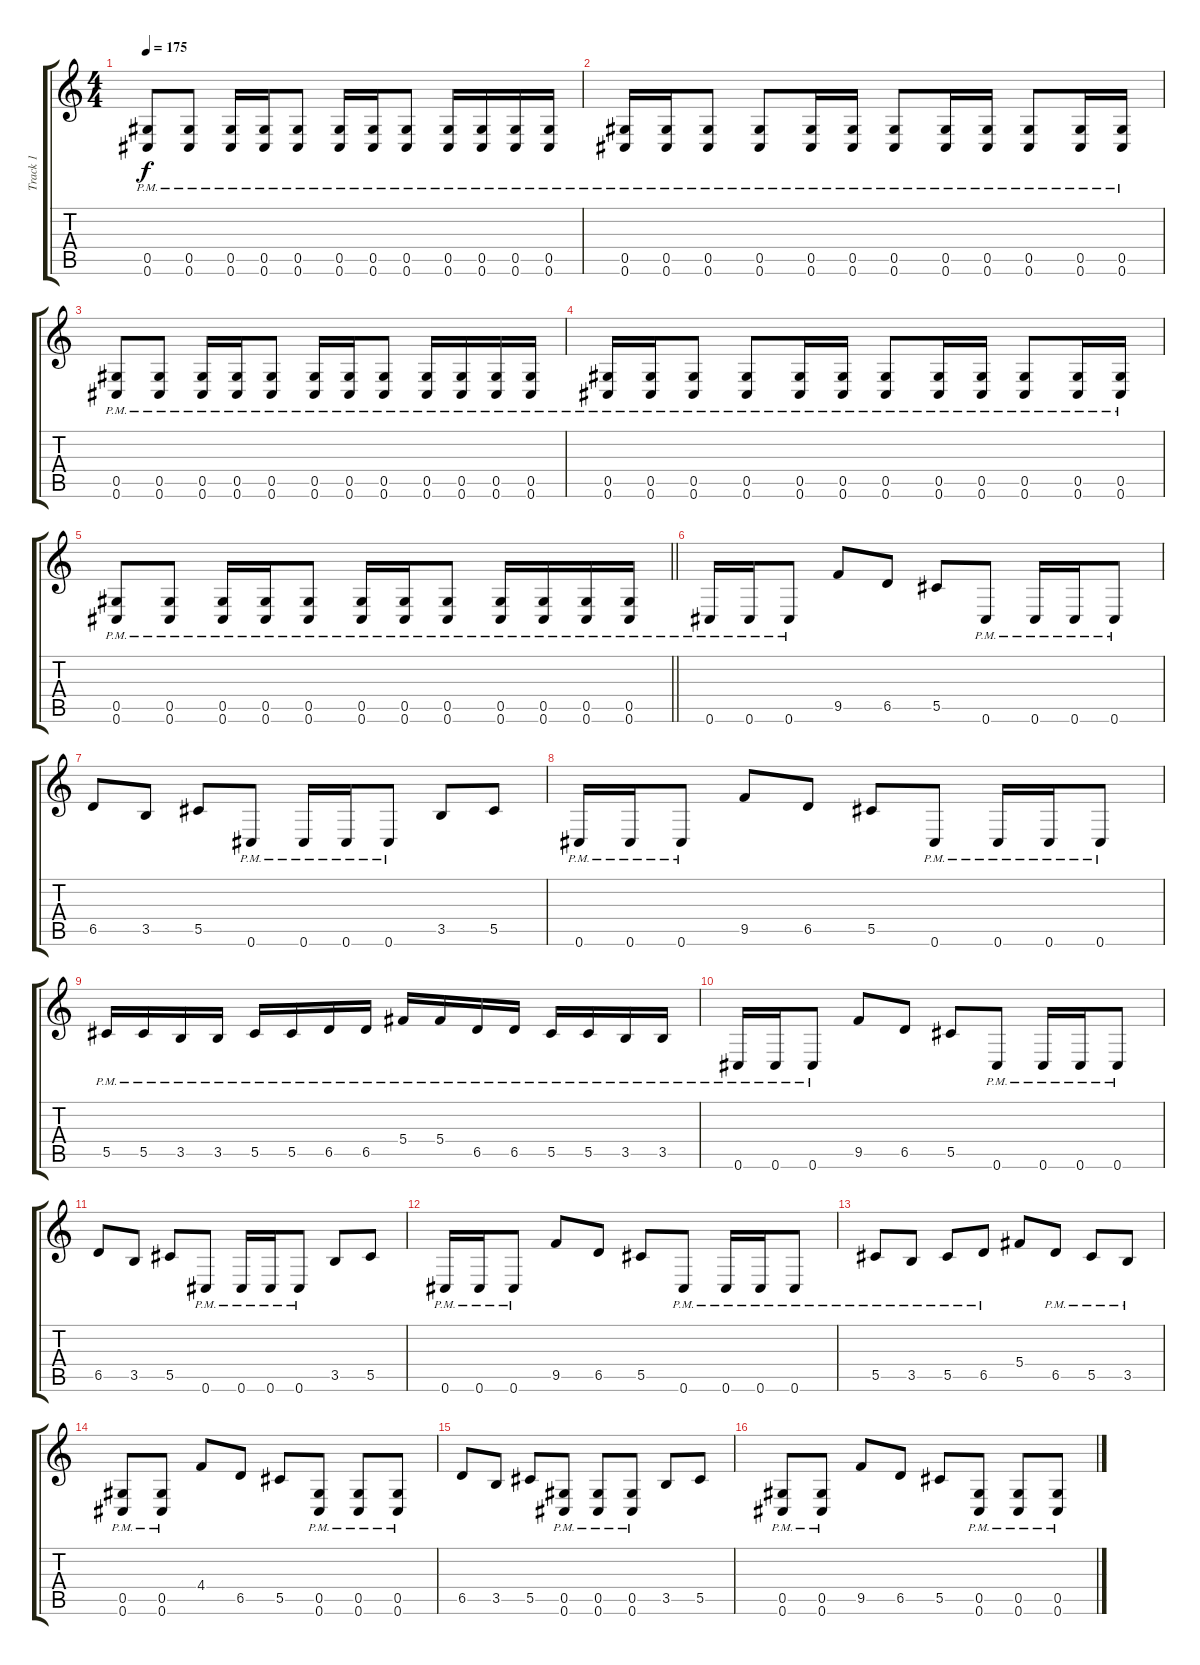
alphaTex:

\track ("Track 1" "Track 1") {instrument distortionguitar}
\staff {score tabs}
\tuning (Eb4 Bb3 Gb3 Db3 Ab2 Db2) {hide}
\ts (4 4)
\tempo 175
\clef g2
\ks c
(0.5{pm} 0.6{pm}).8{dy f} (0.5{pm} 0.6{pm}).8 (0.5{pm} 0.6{pm}).16 (0.5{pm} 0.6{pm}).16 (0.5{pm} 0.6{pm}).8 (0.5{pm} 0.6{pm}).16 (0.5{pm} 0.6{pm}).16 (0.5{pm} 0.6{pm}).8 (0.5{pm} 0.6{pm}).16 (0.5{pm} 0.6{pm}).16 (0.5{pm} 0.6{pm}).16 (0.5{pm} 0.6{pm}).16 |
(0.5{pm} 0.6{pm}).16 (0.5{pm} 0.6{pm}).16 (0.5{pm} 0.6{pm}).8 (0.5{pm} 0.6{pm}).8 (0.5{pm} 0.6{pm}).16 (0.5{pm} 0.6{pm}).16 (0.5{pm} 0.6{pm}).8 (0.5{pm} 0.6{pm}).16 (0.5{pm} 0.6{pm}).16 (0.5{pm} 0.6{pm}).8 (0.5{pm} 0.6{pm}).16 (0.5{pm} 0.6{pm}).16 |
(0.5{pm} 0.6{pm}).8 (0.5{pm} 0.6{pm}).8 (0.5{pm} 0.6{pm}).16 (0.5{pm} 0.6{pm}).16 (0.5{pm} 0.6{pm}).8 (0.5{pm} 0.6{pm}).16 (0.5{pm} 0.6{pm}).16 (0.5{pm} 0.6{pm}).8 (0.5{pm} 0.6{pm}).16 (0.5{pm} 0.6{pm}).16 (0.5{pm} 0.6{pm}).16 (0.5{pm} 0.6{pm}).16 |
(0.5{pm} 0.6{pm}).16 (0.5{pm} 0.6{pm}).16 (0.5{pm} 0.6{pm}).8 (0.5{pm} 0.6{pm}).8 (0.5{pm} 0.6{pm}).16 (0.5{pm} 0.6{pm}).16 (0.5{pm} 0.6{pm}).8 (0.5{pm} 0.6{pm}).16 (0.5{pm} 0.6{pm}).16 (0.5{pm} 0.6{pm}).8 (0.5{pm} 0.6{pm}).16 (0.5{pm} 0.6{pm}).16 |
\barLineRight lightlight
(0.5{pm} 0.6{pm}).8 (0.5{pm} 0.6{pm}).8 (0.5{pm} 0.6{pm}).16 (0.5{pm} 0.6{pm}).16 (0.5{pm} 0.6{pm}).8 (0.5{pm} 0.6{pm}).16 (0.5{pm} 0.6{pm}).16 (0.5{pm} 0.6{pm}).8 (0.5{pm} 0.6{pm}).16 (0.5{pm} 0.6{pm}).16 (0.5{pm} 0.6{pm}).16 (0.5{pm} 0.6{pm}).16 |
\section ("" "")
0.6{pm}.16{volume 13} 0.6{pm}.16 0.6{pm}.8 9.5.8 6.5.8 5.5.8 0.6{pm}.8 0.6{pm}.16 0.6{pm}.16 0.6{pm}.8 |
6.5.8 3.5.8 5.5.8 0.6{pm}.8 0.6{pm}.16 0.6{pm}.16 0.6{pm}.8 3.5.8 5.5.8 |
0.6{pm}.16 0.6{pm}.16 0.6{pm}.8 9.5.8 6.5.8 5.5.8 0.6{pm}.8 0.6{pm}.16 0.6{pm}.16 0.6{pm}.8 |
5.5{pm}.16 5.5{pm}.16 3.5{pm}.16 3.5{pm}.16 5.5{pm}.16 5.5{pm}.16 6.5{pm}.16 6.5{pm}.16 5.4{pm}.16 5.4{pm}.16 6.5{pm}.16 6.5{pm}.16 5.5{pm}.16 5.5{pm}.16 3.5{pm}.16 3.5{pm}.16 |
0.6{pm}.16 0.6{pm}.16 0.6{pm}.8 9.5.8 6.5.8 5.5.8 0.6{pm}.8 0.6{pm}.16 0.6{pm}.16 0.6{pm}.8 |
6.5.8 3.5.8 5.5.8 0.6{pm}.8 0.6{pm}.16 0.6{pm}.16 0.6{pm}.8 3.5.8 5.5.8 |
0.6{pm}.16 0.6{pm}.16 0.6{pm}.8 9.5.8 6.5.8 5.5.8 0.6{pm}.8 0.6{pm}.16 0.6{pm}.16 0.6{pm}.8 |
5.5{pm}.8 3.5{pm}.8 5.5{pm}.8 6.5{pm}.8 5.4.8 6.5{pm}.8 5.5{pm}.8 3.5{pm}.8 |
(0.5{pm} 0.6{pm}).8 (0.5{pm} 0.6{pm}).8 4.4.8 6.5.8 5.5.8 (0.5{pm} 0.6{pm}).8 (0.5{pm} 0.6{pm}).8 (0.5{pm} 0.6{pm}).8 |
6.5.8 3.5.8 5.5.8 (0.5{pm} 0.6{pm}).8 (0.5{pm} 0.6{pm}).8 (0.5{pm} 0.6{pm}).8 3.5.8 5.5.8 |
(0.5{pm} 0.6{pm}).8 (0.5{pm} 0.6{pm}).8 9.5.8 6.5.8 5.5.8 (0.5{pm} 0.6{pm}).8 (0.5{pm} 0.6{pm}).8 (0.5{pm} 0.6{pm}).8
